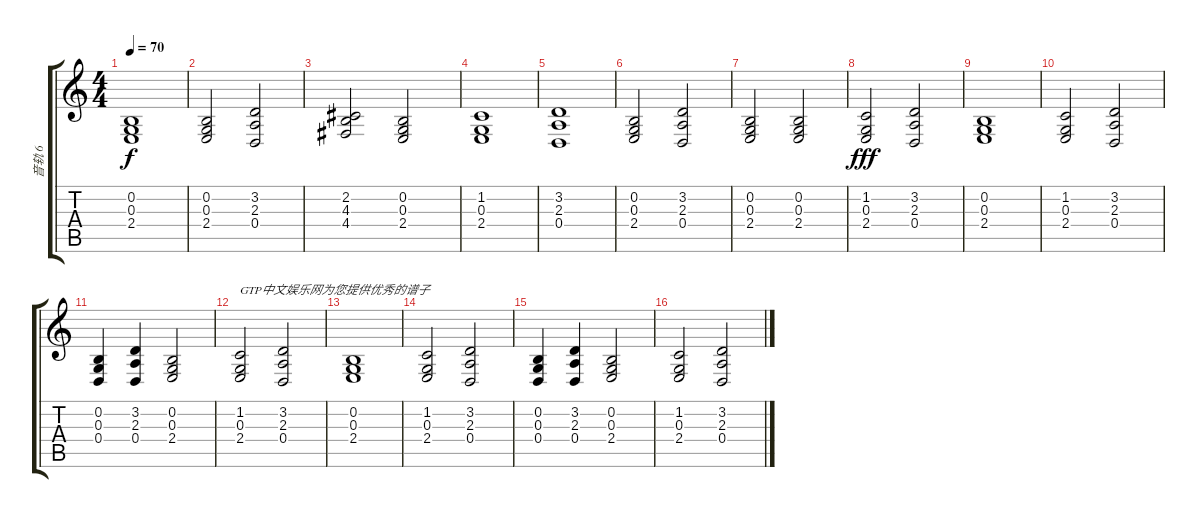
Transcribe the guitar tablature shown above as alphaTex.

\track ("音轨 6" "音轨 6") {instrument synthvoice}
\staff {score tabs}
\tuning (E4 B3 G3 D3 A2 E2) {hide}
\ts (4 4)
\tempo 70
\clef g2
\ks c
(0.2 0.3 2.4).1{dy f instrument synthvoice} |
(0.2 0.3 2.4).2 (3.2 2.3 0.4).2 |
(2.2 4.3 4.4).2 (0.2 0.3 2.4).2 |
(1.2 0.3 2.4).1 |
(3.2 2.3 0.4).1 |
(0.2 0.3 2.4).2 (3.2 2.3 0.4).2 |
(0.2 0.3 2.4).2 (0.2 0.3 2.4).2 |
(1.2 0.3 2.4).2{dy fff} (3.2 2.3 0.4).2 |
(0.2 0.3 2.4).1 |
(1.2 0.3 2.4).2 (3.2 2.3 0.4).2 |
(0.2 0.3 0.4).4 (3.2 2.3 0.4).4 (0.2 0.3 2.4).2 |
(1.2 0.3 2.4).2{txt "GTP中文娱乐网为您提供优秀的谱子"} (3.2 2.3 0.4).2 |
(0.2 0.3 2.4).1 |
(1.2 0.3 2.4).2 (3.2 2.3 0.4).2 |
(0.2 0.3 0.4).4 (3.2 2.3 0.4).4 (0.2 0.3 2.4).2 |
(1.2 0.3 2.4).2 (3.2 2.3 0.4).2
